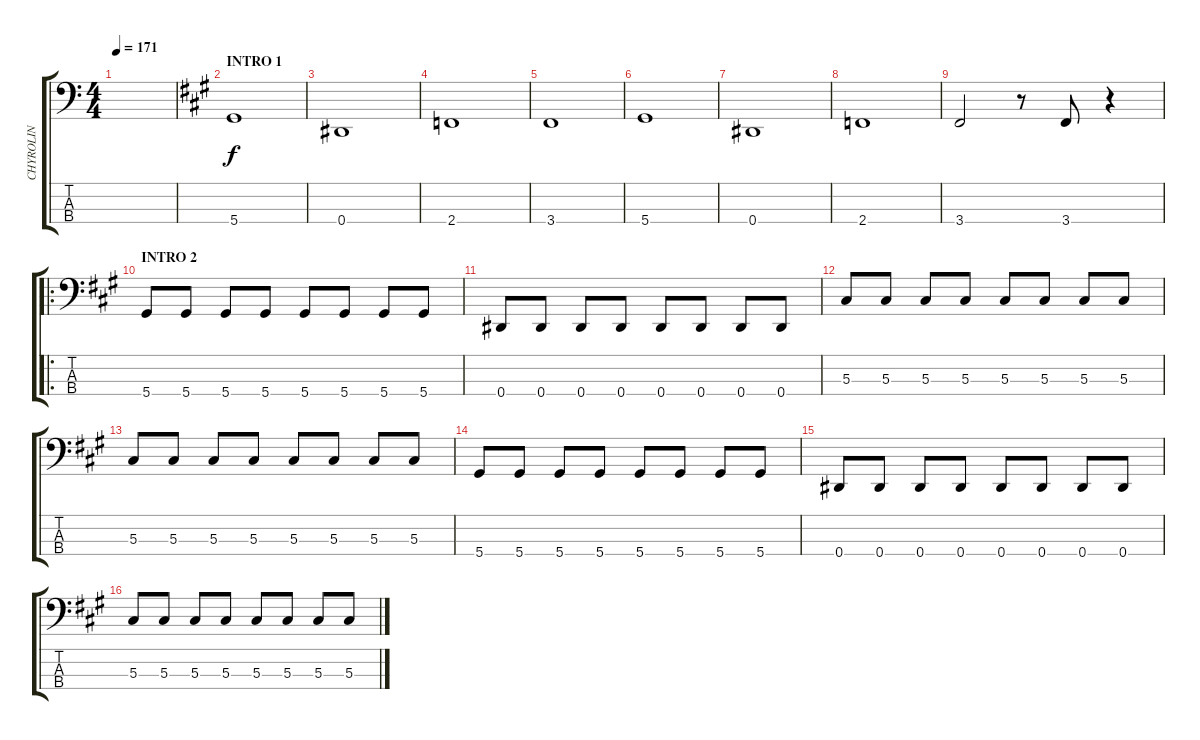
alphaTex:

\track ("CHYROLIN" "CHYROLIN") {instrument electricbasspick}
\staff {score tabs}
\tuning (Gb2 Db2 Ab1 Eb1) {hide}
\ts (4 4)
\tempo 171
\clef f4
\ks c
|
\section ("" "INTRO 1")
\ks a
5.4.1 |
0.4.1 |
2.4.1 |
3.4.1 |
5.4.1 |
0.4.1 |
2.4.1 |
3.4.2 r.8 3.4.8 r.4 |
\ro
\section ("" "INTRO 2")
5.4.8 5.4.8 5.4.8 5.4.8 5.4.8 5.4.8 5.4.8 5.4.8 |
0.4.8 0.4.8 0.4.8 0.4.8 0.4.8 0.4.8 0.4.8 0.4.8 |
5.3.8 5.3.8 5.3.8 5.3.8 5.3.8 5.3.8 5.3.8 5.3.8 |
5.3.8 5.3.8 5.3.8 5.3.8 5.3.8 5.3.8 5.3.8 5.3.8 |
5.4.8 5.4.8 5.4.8 5.4.8 5.4.8 5.4.8 5.4.8 5.4.8 |
0.4.8 0.4.8 0.4.8 0.4.8 0.4.8 0.4.8 0.4.8 0.4.8 |
5.3.8 5.3.8 5.3.8 5.3.8 5.3.8 5.3.8 5.3.8 5.3.8
